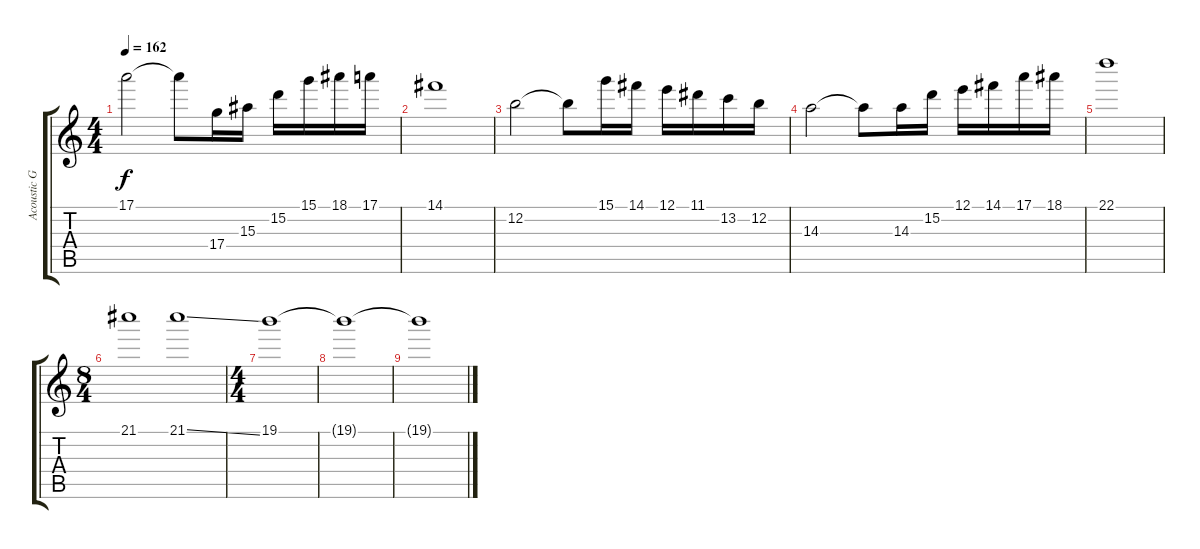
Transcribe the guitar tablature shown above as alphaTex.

\track ("Acoustic Guitar I" "Acoustic G") {instrument acousticguitarsteel}
\staff {score tabs}
\tuning (E4 B3 G3 D3 A2 E2) {hide}
\ts (4 4)
\tempo 162
\clef g2
\ks c
17.1.2{dy f} 17.1{t}.8 17.4.16 15.3.16 15.2.16 15.1.16 18.1.16 17.1.16 |
14.1.1 |
12.2.2{volume 15 instrument distortionguitar} 12.2{t}.8 15.1.16 14.1.16 12.1.16 11.1.16 13.2.16 12.2.16 |
14.3.2 14.3{t}.8 14.3.16 15.2.16 12.1.16 14.1.16 17.1.16 18.1.16 |
22.1.1 |
\ts (8 4)
21.1.1 21.1{ss}.1 |
\ts (4 4)
19.1.1 |
19.1{t}.1 |
19.1{t}.1
